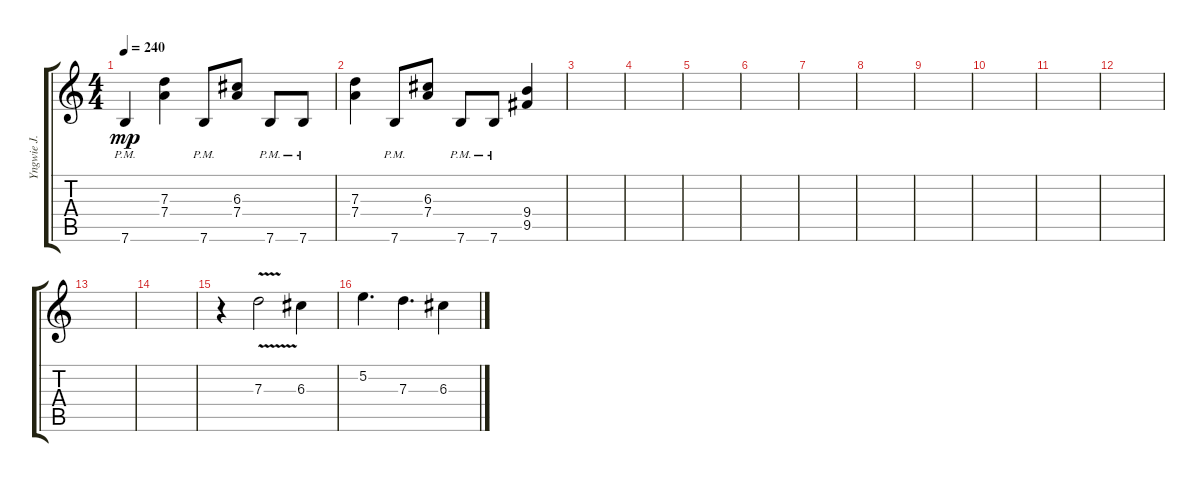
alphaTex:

\track ("Yngwie J. Malmsteen (Rythm Guitar 2)" "Yngwie J. ") {instrument overdrivenguitar}
\staff {score tabs}
\tuning (E4 B3 G3 D3 A2 E2) {hide}
\ts (4 4)
\tempo 240
\clef g2
\ks c
7.6{pm}.4{dy mp} (7.3 7.4).4 7.6{pm}.8 (6.3 7.4).8 7.6{pm}.8 7.6{pm}.8 |
(7.3 7.4).4 7.6{pm}.8 (6.3 7.4).8 7.6{pm}.8 7.6{pm}.8 (9.4 9.5).4 |
|
|
|
|
|
|
|
|
|
|
|
|
r.4 7.3{v}.2 6.3.4 |
5.2.4{d} 7.3.4{d} 6.3.4
